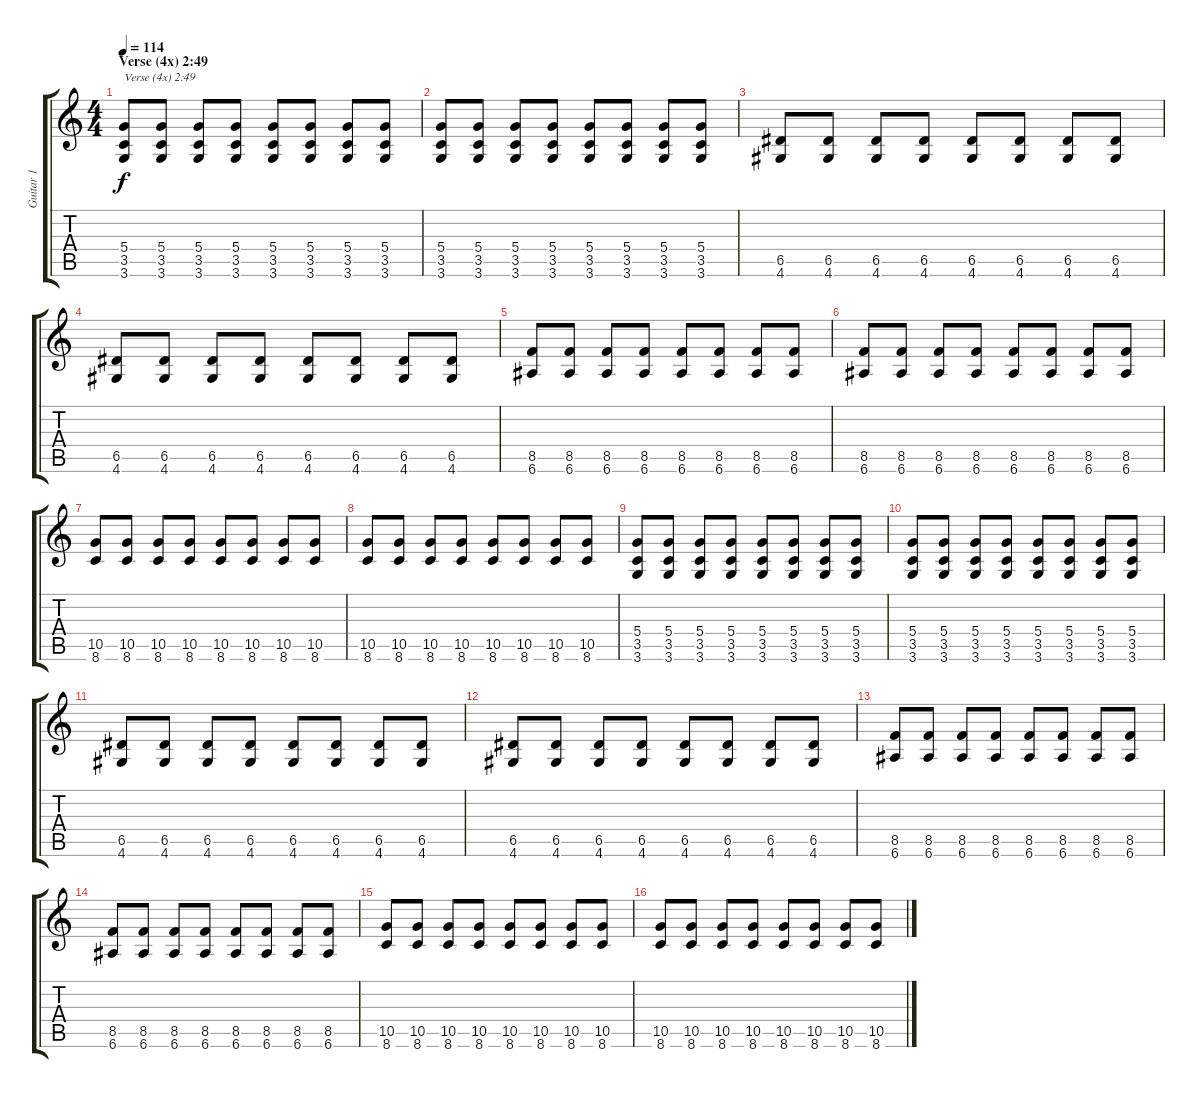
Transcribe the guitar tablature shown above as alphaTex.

\track ("Guitar 1" "Guitar 1") {instrument overdrivenguitar}
\staff {score tabs}
\tuning (E4 B3 G3 D3 A2 E2) {hide}
\ts (4 4)
\section ("" "Verse (4x) 2:49 ")
\tempo 114
\clef g2
\ks c
(5.4 3.5 3.6).8{txt "Verse (4x) 2:49 " dy f} (5.4 3.5 3.6).8 (5.4 3.5 3.6).8 (5.4 3.5 3.6).8 (5.4 3.5 3.6).8 (5.4 3.5 3.6).8 (5.4 3.5 3.6).8 (5.4 3.5 3.6).8 |
(5.4 3.5 3.6).8 (5.4 3.5 3.6).8 (5.4 3.5 3.6).8 (5.4 3.5 3.6).8 (5.4 3.5 3.6).8 (5.4 3.5 3.6).8 (5.4 3.5 3.6).8 (5.4 3.5 3.6).8 |
(6.5 4.6).8 (6.5 4.6).8 (6.5 4.6).8 (6.5 4.6).8 (6.5 4.6).8 (6.5 4.6).8 (6.5 4.6).8 (6.5 4.6).8 |
(6.5 4.6).8 (6.5 4.6).8 (6.5 4.6).8 (6.5 4.6).8 (6.5 4.6).8 (6.5 4.6).8 (6.5 4.6).8 (6.5 4.6).8 |
(8.5 6.6).8 (8.5 6.6).8 (8.5 6.6).8 (8.5 6.6).8 (8.5 6.6).8 (8.5 6.6).8 (8.5 6.6).8 (8.5 6.6).8 |
(8.5 6.6).8 (8.5 6.6).8 (8.5 6.6).8 (8.5 6.6).8 (8.5 6.6).8 (8.5 6.6).8 (8.5 6.6).8 (8.5 6.6).8 |
(10.5 8.6).8 (10.5 8.6).8 (10.5 8.6).8 (10.5 8.6).8 (10.5 8.6).8 (10.5 8.6).8 (10.5 8.6).8 (10.5 8.6).8 |
(10.5 8.6).8 (10.5 8.6).8 (10.5 8.6).8 (10.5 8.6).8 (10.5 8.6).8 (10.5 8.6).8 (10.5 8.6).8 (10.5 8.6).8 |
(5.4 3.5 3.6).8 (5.4 3.5 3.6).8 (5.4 3.5 3.6).8 (5.4 3.5 3.6).8 (5.4 3.5 3.6).8 (5.4 3.5 3.6).8 (5.4 3.5 3.6).8 (5.4 3.5 3.6).8 |
(5.4 3.5 3.6).8 (5.4 3.5 3.6).8 (5.4 3.5 3.6).8 (5.4 3.5 3.6).8 (5.4 3.5 3.6).8 (5.4 3.5 3.6).8 (5.4 3.5 3.6).8 (5.4 3.5 3.6).8 |
(6.5 4.6).8 (6.5 4.6).8 (6.5 4.6).8 (6.5 4.6).8 (6.5 4.6).8 (6.5 4.6).8 (6.5 4.6).8 (6.5 4.6).8 |
(6.5 4.6).8 (6.5 4.6).8 (6.5 4.6).8 (6.5 4.6).8 (6.5 4.6).8 (6.5 4.6).8 (6.5 4.6).8 (6.5 4.6).8 |
(8.5 6.6).8 (8.5 6.6).8 (8.5 6.6).8 (8.5 6.6).8 (8.5 6.6).8 (8.5 6.6).8 (8.5 6.6).8 (8.5 6.6).8 |
(8.5 6.6).8 (8.5 6.6).8 (8.5 6.6).8 (8.5 6.6).8 (8.5 6.6).8 (8.5 6.6).8 (8.5 6.6).8 (8.5 6.6).8 |
(10.5 8.6).8 (10.5 8.6).8 (10.5 8.6).8 (10.5 8.6).8 (10.5 8.6).8 (10.5 8.6).8 (10.5 8.6).8 (10.5 8.6).8 |
(10.5 8.6).8 (10.5 8.6).8 (10.5 8.6).8 (10.5 8.6).8 (10.5 8.6).8 (10.5 8.6).8 (10.5 8.6).8 (10.5 8.6).8
